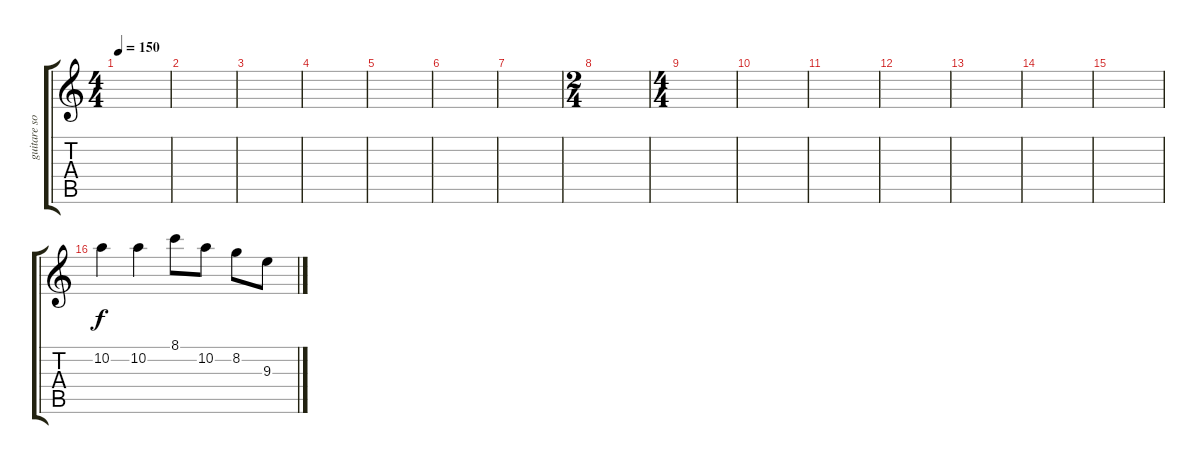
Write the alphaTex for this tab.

\track ("guitare solo( Dave Parsons )" "guitare so") {instrument distortionguitar}
\staff {score tabs}
\tuning (E4 B3 G3 D3 A2 E2) {hide}
\ts (4 4)
\tempo 150
\clef g2
\ks c
|
|
|
|
|
|
|
\ts (2 4)
|
\ts (4 4)
|
|
|
|
|
|
|
10.2.4 10.2.4 8.1.8 10.2.8 8.2.8 9.3.8
